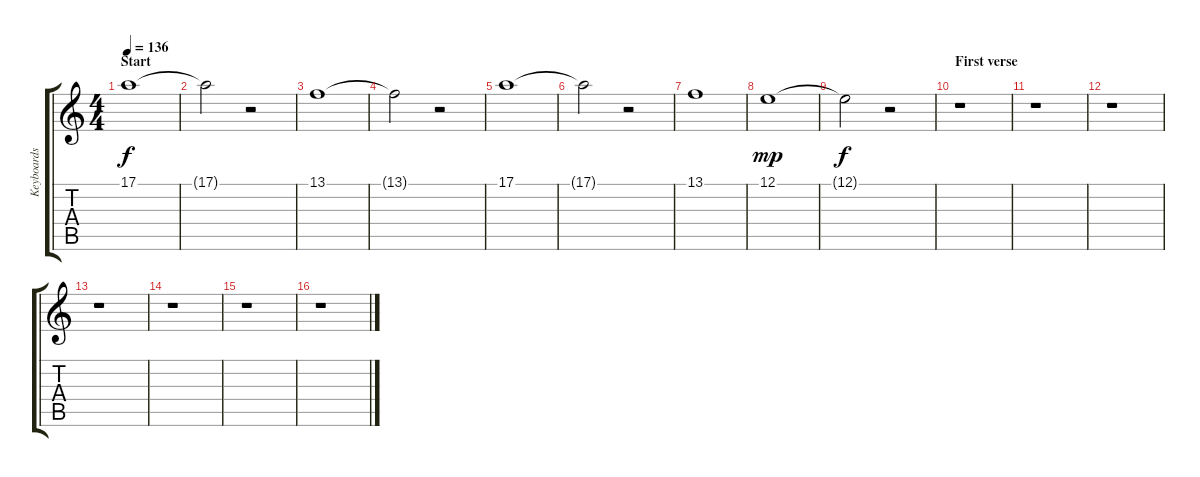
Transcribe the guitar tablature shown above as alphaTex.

\track ("Keyboards" "Keyboards") {instrument pad2warm}
\staff {score tabs}
\tuning (E4 B3 G3 D3 A2 E2) {hide}
\ts (4 4)
\section ("" "Start")
\tempo 136
\clef g2
\ks c
17.1.1{dy f instrument pad2warm} |
17.1{t}.2 r.2 |
13.1.1 |
13.1{t}.2 r.2 |
17.1.1 |
17.1{t}.2 r.2 |
13.1.1 |
12.1.1{dy mp} |
12.1{t}.2{dy f} r.2 |
\section ("" "First verse")
r.1 |
r.1 |
r.1 |
r.1 |
r.1 |
r.1 |
r.1
